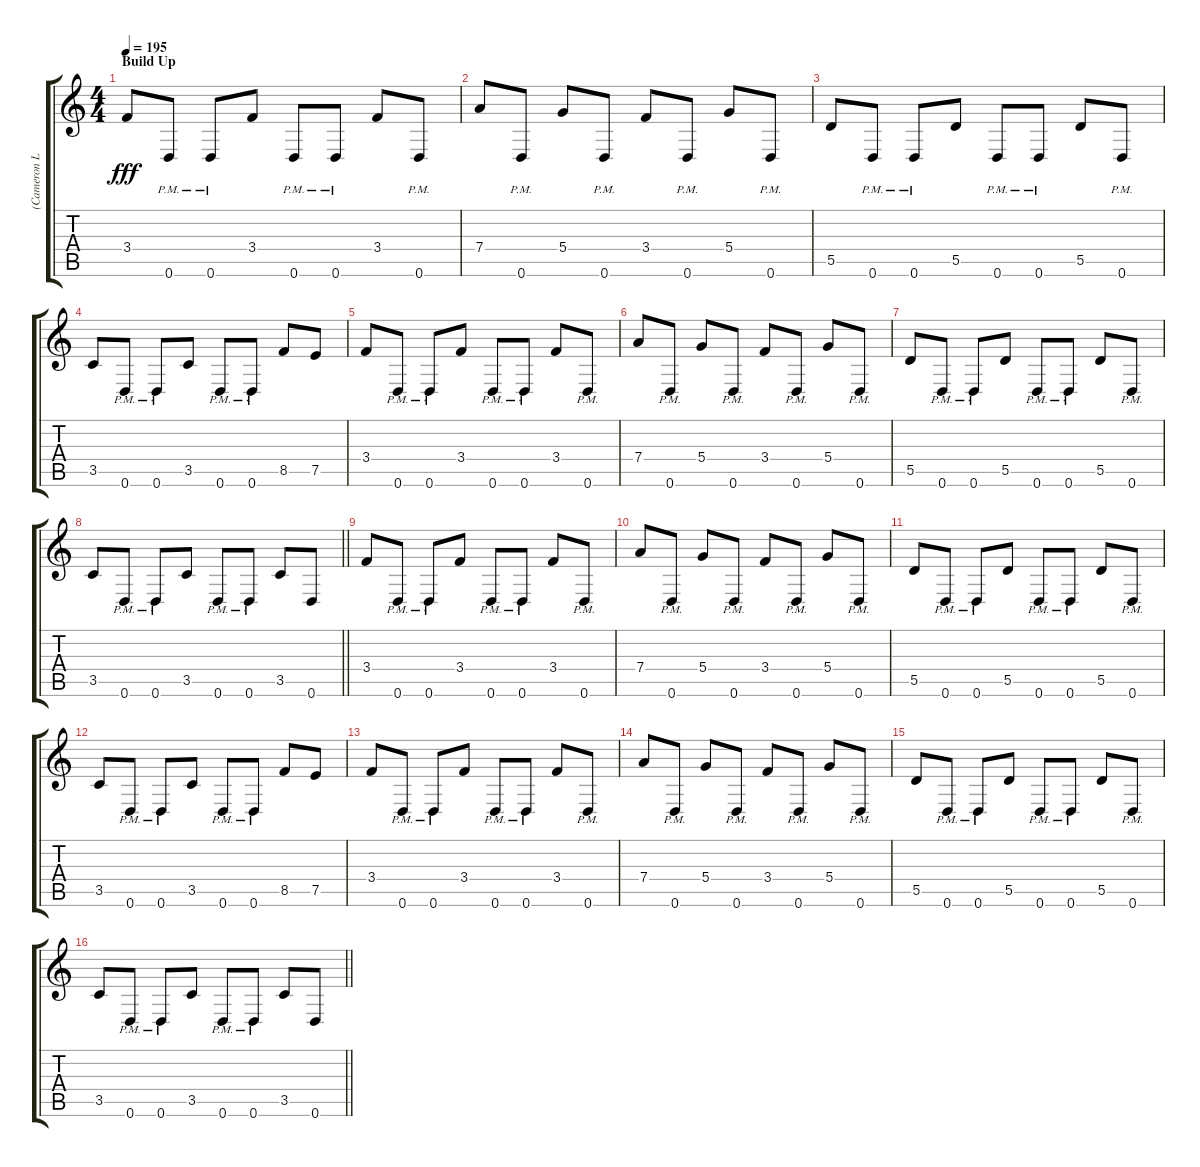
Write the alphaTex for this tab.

\track ("(Cameron Liddell) Rythm Guitar" "(Cameron L") {instrument distortionguitar}
\staff {score tabs}
\tuning (E4 B3 G3 D3 A2 D2) {hide}
\ts (4 4)
\section ("" "Build Up")
\tempo 195
\clef g2
\ks c
3.4.8{dy fff} 0.6{pm}.8 0.6{pm}.8 3.4.8 0.6{pm}.8 0.6{pm}.8 3.4.8 0.6{pm}.8 |
7.4.8 0.6{pm}.8 5.4.8 0.6{pm}.8 3.4.8 0.6{pm}.8 5.4.8 0.6{pm}.8 |
5.5.8 0.6{pm}.8 0.6{pm}.8 5.5.8 0.6{pm}.8 0.6{pm}.8 5.5.8 0.6{pm}.8 |
3.5.8 0.6{pm}.8 0.6{pm}.8 3.5.8 0.6{pm}.8 0.6{pm}.8 8.5.8 7.5.8 |
3.4.8 0.6{pm}.8 0.6{pm}.8 3.4.8 0.6{pm}.8 0.6{pm}.8 3.4.8 0.6{pm}.8 |
7.4.8 0.6{pm}.8 5.4.8 0.6{pm}.8 3.4.8 0.6{pm}.8 5.4.8 0.6{pm}.8 |
5.5.8 0.6{pm}.8 0.6{pm}.8 5.5.8 0.6{pm}.8 0.6{pm}.8 5.5.8 0.6{pm}.8 |
\barLineRight lightlight
3.5.8 0.6{pm}.8 0.6{pm}.8 3.5.8 0.6{pm}.8 0.6{pm}.8 3.5.8 0.6.8 |
3.4.8 0.6{pm}.8 0.6{pm}.8 3.4.8 0.6{pm}.8 0.6{pm}.8 3.4.8 0.6{pm}.8 |
7.4.8 0.6{pm}.8 5.4.8 0.6{pm}.8 3.4.8 0.6{pm}.8 5.4.8 0.6{pm}.8 |
5.5.8 0.6{pm}.8 0.6{pm}.8 5.5.8 0.6{pm}.8 0.6{pm}.8 5.5.8 0.6{pm}.8 |
3.5.8 0.6{pm}.8 0.6{pm}.8 3.5.8 0.6{pm}.8 0.6{pm}.8 8.5.8 7.5.8 |
3.4.8 0.6{pm}.8 0.6{pm}.8 3.4.8 0.6{pm}.8 0.6{pm}.8 3.4.8 0.6{pm}.8 |
7.4.8 0.6{pm}.8 5.4.8 0.6{pm}.8 3.4.8 0.6{pm}.8 5.4.8 0.6{pm}.8 |
5.5.8 0.6{pm}.8 0.6{pm}.8 5.5.8 0.6{pm}.8 0.6{pm}.8 5.5.8 0.6{pm}.8 |
\barLineRight lightlight
3.5.8 0.6{pm}.8 0.6{pm}.8 3.5.8 0.6{pm}.8 0.6{pm}.8 3.5.8 0.6.8
